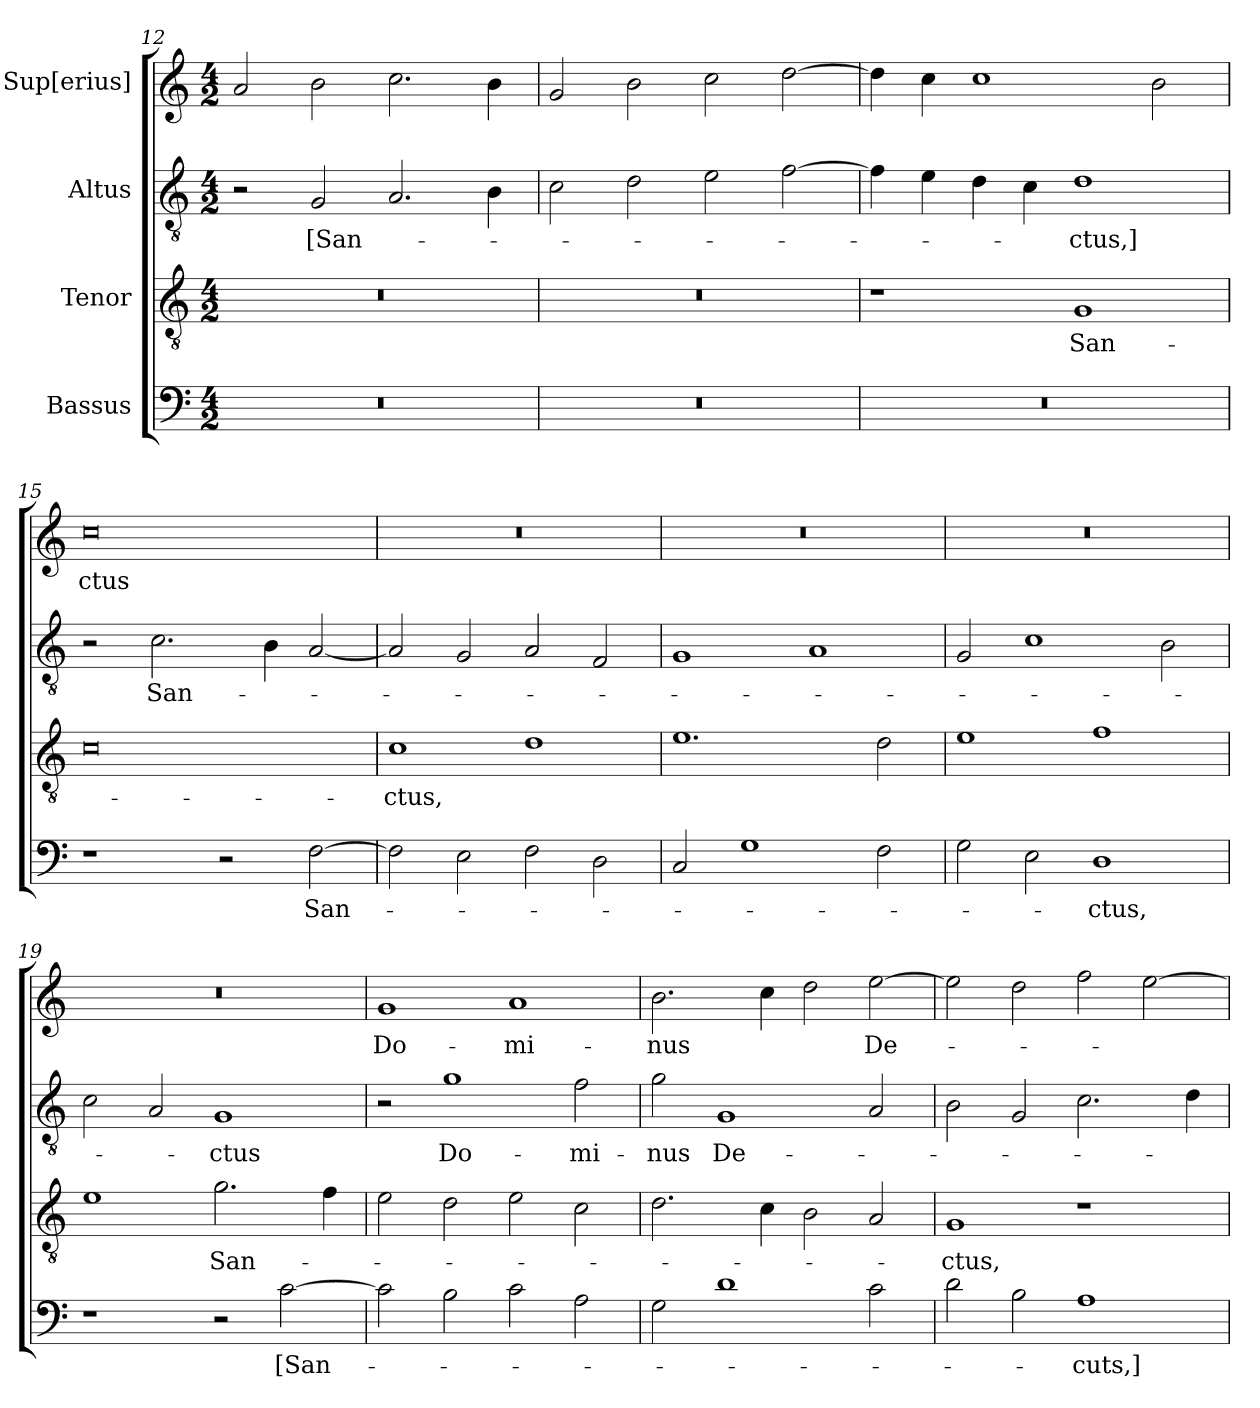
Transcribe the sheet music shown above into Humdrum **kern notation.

**kern	**text	**kern	**text	**kern	**text	**kern	**text
*part4	*part4	*part3	*part3	*part2	*part2	*part1	*part1
*staff4	*staff4	*staff3	*staff3	*staff2	*staff2	*staff1	*staff1
*I"Bassus	*	*I"Tenor	*	*I"Altus	*	*I"Sup[erius]	*
*clefF4	*	*clefGv2	*	*clefGv2	*	*clefG2	*
*k[]	*	*k[]	*	*k[]	*	*k[]	*
*M4/2	*	*M4/2	*	*M4/2	*	*M4/2	*
=12	=12	=12	=12	=12	=12	=12	=12
0r	.	0r	.	2r	.	2a/	.
.	.	.	.	2G/	[San-	2b\	.
.	.	.	.	2.A/	.	2.cc\	.
.	.	.	.	4B\	.	4b\	.
=13	=13	=13	=13	=13	=13	=13	=13
0r	.	0r	.	2c\	.	2g/	.
.	.	.	.	2d\	.	2b\	.
.	.	.	.	2e\	.	2cc\	.
.	.	.	.	[2f\	.	[2dd\	.
=14	=14	=14	=14	=14	=14	=14	=14
0r	.	1r	.	4f\]	.	4dd\]	.
.	.	.	.	4e\	.	4cc\	.
.	.	.	.	4d\	.	1cc\	.
.	.	.	.	4c\	.	.	.
.	.	1G/	San-	1d\	-ctus,]	.	.
.	.	.	.	.	.	2b\	.
=15	=15	=15	=15	=15	=15	=15	=15
1r	.	0c\	.	2r	.	0cc\	-ctus
.	.	.	.	2.c\	San-	.	.
2r	.	.	.	.	.	.	.
.	.	.	.	4B\	.	.	.
[2F\	San-	.	.	[2A/	.	.	.
=16	=16	=16	=16	=16	=16	=16	=16
2F\]	.	1c\	-ctus,	2A/]	.	0r	.
2E\	.	.	.	2G/	.	.	.
2F\	.	1d\	.	2A/	.	.	.
2D\	.	.	.	2F/	.	.	.
=17	=17	=17	=17	=17	=17	=17	=17
2C/	.	1.e\	.	1G/	.	0r	.
1G\	.	.	.	.	.	.	.
.	.	.	.	1A/	.	.	.
2F\	.	2d\	.	.	.	.	.
=18	=18	=18	=18	=18	=18	=18	=18
2G\	.	1e\	.	2G/	.	0r	.
2E\	.	.	.	1c\	.	.	.
1D\	-ctus,	1f\	.	.	.	.	.
.	.	.	.	2B\	.	.	.
=19	=19	=19	=19	=19	=19	=19	=19
1r	.	1e\	.	2c\	.	0r	.
.	.	.	.	2A/	.	.	.
2r	.	2.g\	San-	1G/	-ctus	.	.
[2c\	[San-	.	.	.	.	.	.
.	.	4f\	.	.	.	.	.
=20	=20	=20	=20	=20	=20	=20	=20
2c\]	.	2e\	.	2r	.	1g/	Do-
2B\	.	2d\	.	1g\	Do-	.	.
2c\	.	2e\	.	.	.	1a/	-mi-
2A\	.	2c\	.	2f\	-mi-	.	.
=21	=21	=21	=21	=21	=21	=21	=21
2G\	.	2.d\	.	2g\	-nus	2.b\	-nus
1d\	.	.	.	1G/	De-	.	.
.	.	4c\	.	.	.	4cc\	.
.	.	2B\	.	.	.	2dd\	.
2c\	.	2A/	.	2A/	.	[2ee\	De-
=22	=22	=22	=22	=22	=22	=22	=22
2d\	.	1G/	-ctus,	2B\	.	2ee\]	.
2B\	.	.	.	2G/	.	2dd\	.
1A\	-cuts,]	1r	.	2.c\	.	2ff\	.
.	.	.	.	.	.	[2ee\	.
.	.	.	.	4d\	.	.	.
=	=	=	=	=	=	=	=
*-	*-	*-	*-	*-	*-	*-	*-
